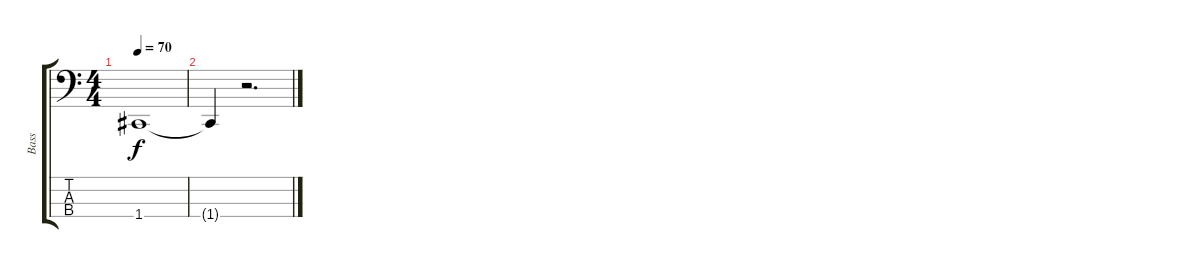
\track ("Bass" "Bass") {instrument slapbass1}
\staff {score tabs}
\tuning (F2 C2 G1 C1) {hide}
\ts (4 4)
\tempo 70
\clef f4
\ks c
1.4{t}.1{dy f} |
1.4{t}.4 r.2{d}
